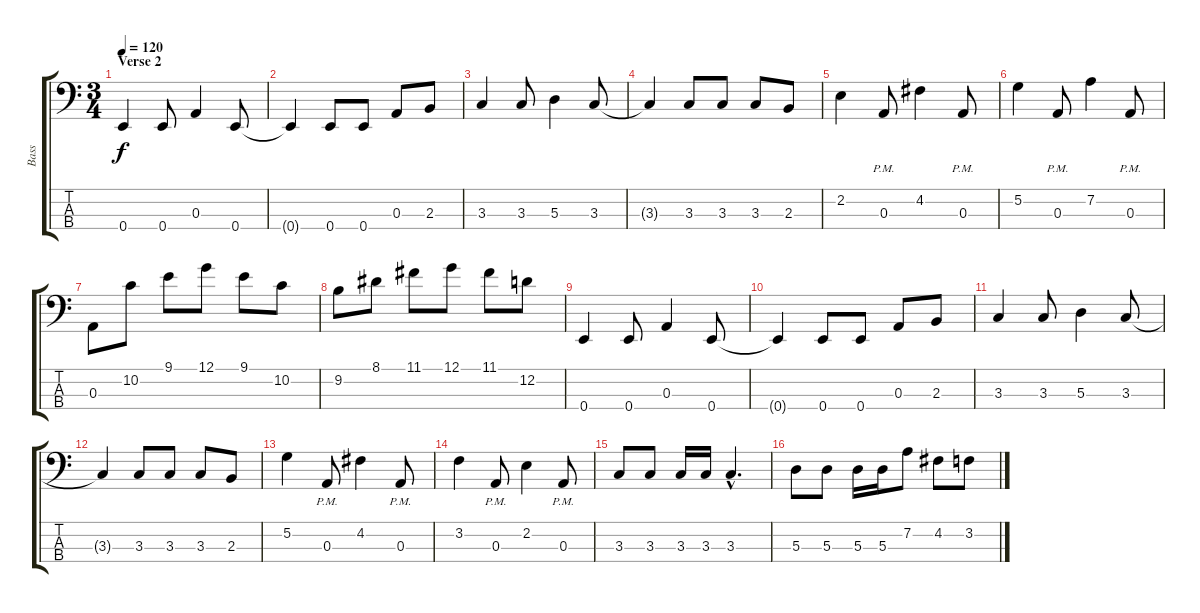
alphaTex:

\track ("Bass" "Bass") {instrument electricbassfinger}
\staff {score tabs}
\tuning (G2 D2 A1 E1) {hide}
\ts (3 4)
\section ("" "Verse 2")
\tempo 120
\clef f4
\ks c
0.4.4{dy f} 0.4.8 0.3.4 0.4.8 |
0.4{t}.4 0.4.8 0.4.8 0.3.8 2.3.8 |
3.3.4 3.3.8 5.3.4 3.3.8 |
3.3{t}.4 3.3.8 3.3.8 3.3.8 2.3.8 |
2.2.4 0.3{pm}.8 4.2.4 0.3{pm}.8 |
5.2.4 0.3{pm}.8 7.2.4 0.3{pm}.8 |
0.3.8 10.2.8 9.1.8 12.1.8 9.1.8 10.2.8 |
9.2.8 8.1.8 11.1.8 12.1.8 11.1.8 12.2.8 |
0.4.4 0.4.8 0.3.4 0.4.8 |
0.4{t}.4 0.4.8 0.4.8 0.3.8 2.3.8 |
3.3.4 3.3.8 5.3.4 3.3.8 |
3.3{t}.4 3.3.8 3.3.8 3.3.8 2.3.8 |
5.2.4 0.3{pm}.8 4.2.4 0.3{pm}.8 |
3.2.4 0.3{pm}.8 2.2.4 0.3{pm}.8 |
3.3.8 3.3.8 3.3.16 3.3.16 3.3{hac}.4{d} |
5.3.8 5.3.8 5.3.16 5.3.16 7.2.8 4.2.8 3.2.8
